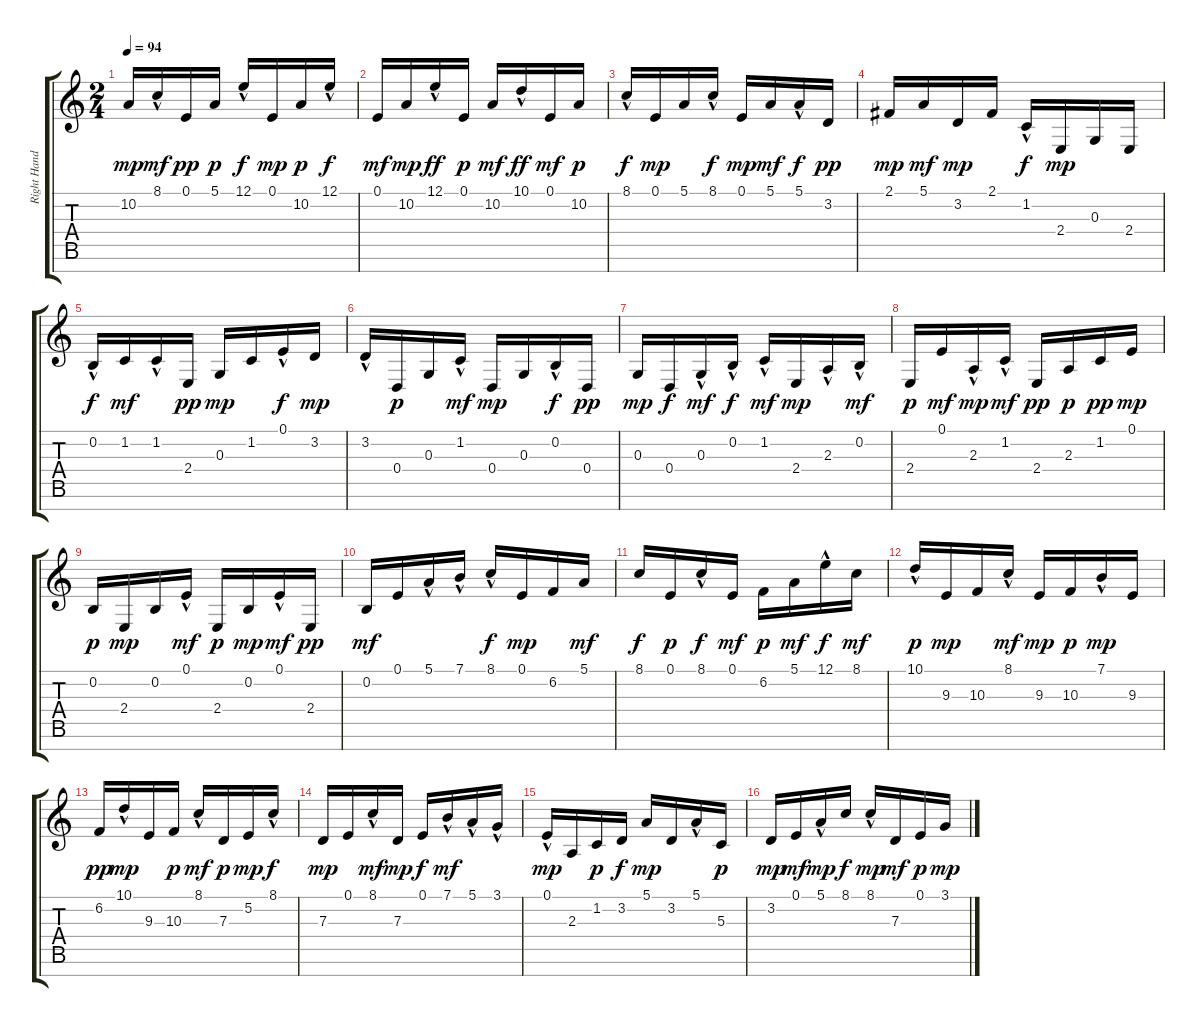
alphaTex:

\track ("Right Hand Piano" "Right Hand") {instrument acousticgrandpiano}
\staff {score tabs}
\tuning (E4 B3 G3 D3 A2 E2 B1) {hide}
\ts (2 4)
\tempo 94
\clef g2
\ks c
10.2.16{dy mp} 8.1{hac}.16{dy mf} 0.1.16{dy pp} 5.1.16{dy p} 12.1{hac}.16{dy f} 0.1.16{dy mp} 10.2.16{dy p} 12.1{hac}.16{dy f} |
0.1.16{dy mf} 10.2.16{dy mp} 12.1{hac}.16{dy ff} 0.1.16{dy p} 10.2.16{dy mf} 10.1{hac}.16{dy ff} 0.1.16{dy mf} 10.2.16{dy p} |
8.1{hac}.16{dy f} 0.1.16{dy mp} 5.1.16 8.1{hac}.16{dy f} 0.1.16{dy mp} 5.1.16{dy mf} 5.1{hac}.16{dy f} 3.2.16{dy pp} |
2.1.16{dy mp} 5.1.16{dy mf} 3.2.16{dy mp} 2.1.16 1.2{hac}.16{dy f} 2.4.16{dy mp} 0.3.16 2.4.16 |
0.2{hac}.16{dy f} 1.2.16{dy mf} 1.2{hac}.16 2.4.16{dy pp} 0.3.16{dy mp} 1.2.16 0.1{hac}.16{dy f} 3.2.16{dy mp} |
3.2{hac}.16 0.4.16{dy p} 0.3.16 1.2{hac}.16{dy mf} 0.4.16{dy mp} 0.3.16 0.2{hac}.16{dy f} 0.4.16{dy pp} |
0.3.16{dy mp} 0.4.16{dy f} 0.3{hac}.16{dy mf} 0.2{hac}.16{dy f} 1.2{hac}.16{dy mf} 2.4.16{dy mp} 2.3{hac}.16 0.2{hac}.16{dy mf} |
2.4.16{dy p} 0.1.16{dy mf} 2.3{hac}.16{dy mp} 1.2{hac}.16{dy mf} 2.4.16{dy pp} 2.3.16{dy p} 1.2.16{dy pp} 0.1.16{dy mp} |
0.2.16{dy p} 2.4.16{dy mp} 0.2.16 0.1{hac}.16{dy mf} 2.4.16{dy p} 0.2.16{dy mp} 0.1{hac}.16{dy mf} 2.4.16{dy pp} |
0.2.16{dy mf} 0.1.16 5.1{hac}.16 7.1{hac}.16 8.1{hac}.16{dy f} 0.1.16{dy mp} 6.2.16 5.1.16{dy mf} |
8.1.16{dy f} 0.1.16{dy p} 8.1{hac}.16{dy f} 0.1.16{dy mf} 6.2.16{dy p} 5.1.16{dy mf} 12.1{hac}.16{dy f} 8.1.16{dy mf} |
10.1{hac}.16{dy p} 9.3.16{dy mp} 10.3.16 8.1{hac}.16{dy mf} 9.3.16{dy mp} 10.3.16{dy p} 7.1{hac}.16{dy mp} 9.3.16 |
6.2.16{dy pp} 10.1{hac}.16{dy mp} 9.3.16 10.3.16{dy p} 8.1{hac}.16{dy mf} 7.3.16{dy p} 5.2.16{dy mp} 8.1{hac}.16{dy f} |
7.3.16{dy mp} 0.1.16 8.1{hac}.16{dy mf} 7.3.16{dy mp} 0.1.16{dy f} 7.1{hac}.16{dy mf} 5.1{hac}.16 3.1{hac}.16 |
0.1{hac}.16{dy mp} 2.3.16 1.2.16{dy p} 3.2.16{dy f} 5.1.16{dy mp} 3.2.16 5.1{hac}.16 5.3.16{dy p} |
3.2.16{dy mp} 0.1.16{dy mf} 5.1{hac}.16{dy mp} 8.1.16{dy f} 8.1{hac}.16{dy mp} 7.3.16{dy mf} 0.1.16{dy p} 3.1.16{dy mp}
